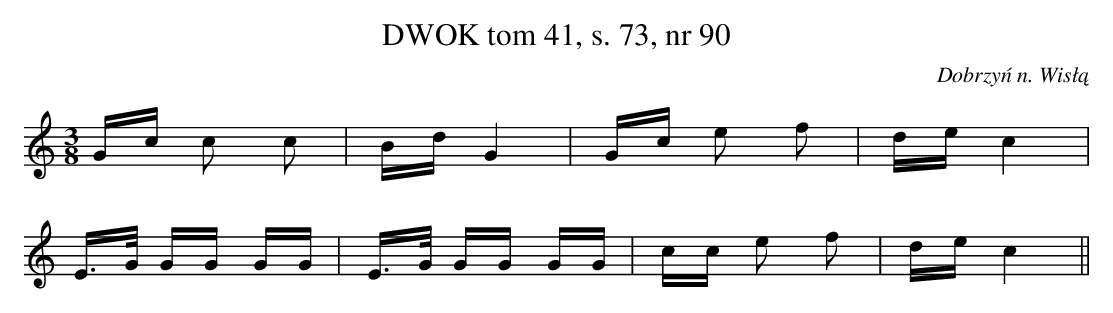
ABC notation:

X:1
T:DWOK tom 41, s. 73, nr 90
O:Dobrzyń n. Wisłą
L:1/16
M:3/8
K:C
Gc c2 c2|Bd G4|Gc e2 f2|de c4|
E3/2G/2 GG GG|E3/2G/2 GG GG|cc e2 f2|de c4||
